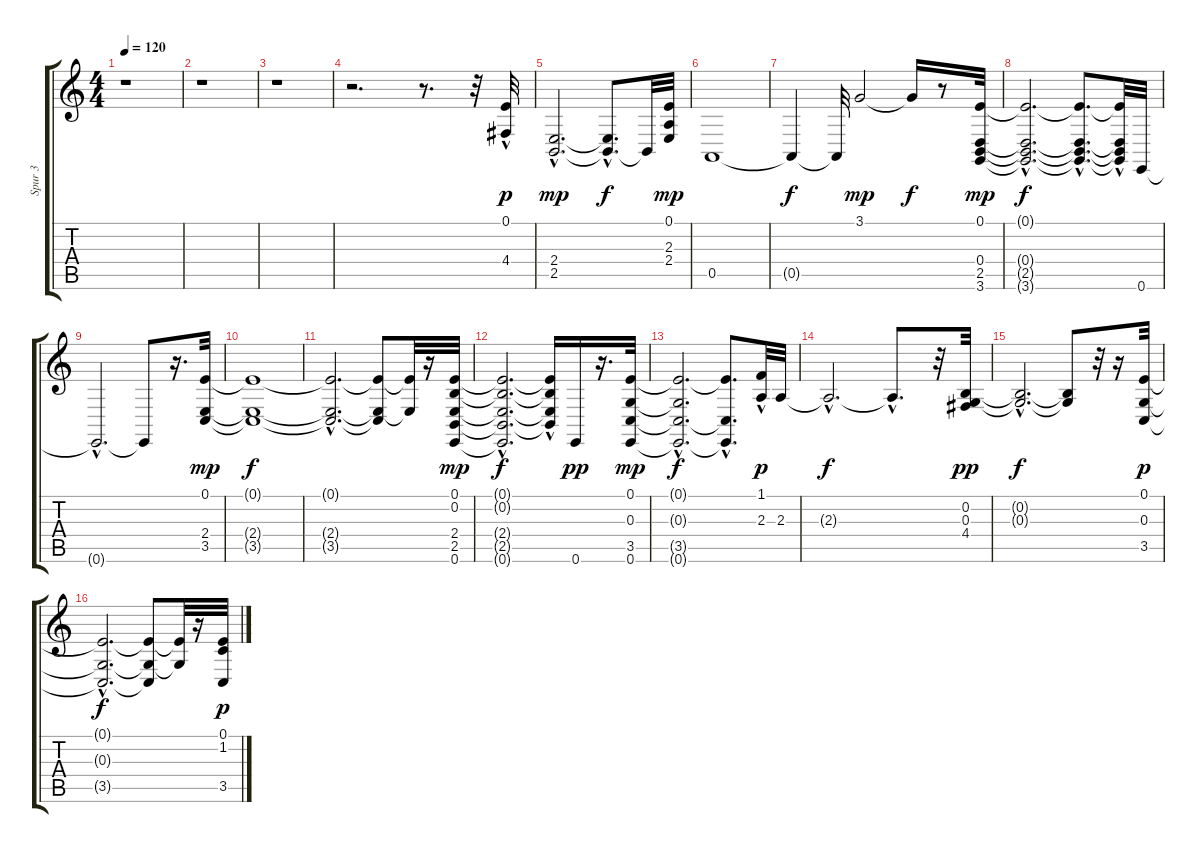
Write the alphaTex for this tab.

\track ("Spur 3" "Spur 3") {instrument acousticgrandpiano}
\staff {score tabs}
\tuning (E4 B3 G3 D3 A2 E2) {hide}
\ts (4 4)
\tempo 120
\clef g2
\ks c
r.1{dy p instrument acousticgrandpiano} |
r.1 |
r.1 |
r.2{d} r.8{d} r.32 (0.1{hac} 4.4{hac}).32{volume 8 balance 8 instrument stringensemble2} |
(2.4{hac} 2.5{hac}).2{d dy mp} (2.4{hac t} 2.5{hac t}).8{d dy f} 2.5{t}.32 (0.1 2.3 2.4).32{dy mp} |
0.5.1 |
0.5{t}.4{dy f} 0.5{t}.32 3.1.2{dy mp} 3.1{t}.16{dy f} r.8 (0.1 0.4 2.5 3.6).32{dy mp} |
(0.1{hac t} 0.4{hac t} 2.5{hac t} 3.6{hac t}).2{d dy f} (0.1{hac t} 0.4{hac t} 2.5{hac t} 3.6{hac t}).8{d} (0.1{hac t} 0.4{hac t} 2.5{t} 3.6{hac t}).32 0.6.32 |
0.6{hac t}.2{d} 0.6{t}.8 r.16{d} (0.1 2.4 3.5).32{dy mp} |
(0.1{t} 2.4{t} 3.5{t}).1{dy f} |
(0.1{hac t} 2.4{hac t} 3.5{hac t}).2{d} (0.1{t} 2.4{t} 3.5{t}).8 (0.1{t} 2.4{t}).32 r.16 (0.1 0.2 2.4 2.5 0.6).32{dy mp} |
(0.1{hac t} 0.2{hac t} 2.4{hac t} 2.5{hac t} 0.6{t}).2{d dy f} (0.1{hac t} 0.2{t} 2.4{t} 2.5{t}).16 0.6.16{dy pp} r.16{d} (0.1 0.3 3.5 0.6).32{dy mp} |
(0.1{hac t} 0.3{hac t} 3.5{hac t} 0.6{hac t}).2{d dy f} (0.1{t} 3.5{t} 0.6{hac t}).8{d} (1.1{hac} 2.3{hac}).32{dy p} 2.3.32 |
2.3{hac t}.2{d dy f} 2.3{hac t}.8{d} r.32 (0.2 0.3 4.4).32{dy pp} |
(0.2{hac t} 0.3{hac t}).2{d dy f} (0.2{t} 0.3{t}).8 r.32 r.16 (0.1 0.3 3.5).32{dy p} |
(0.1{hac t} 0.3{hac t} 3.5{hac t}).2{d dy f} (0.1{t} 0.3{t} 3.5{t}).8 (0.1{t} 0.3{t}).32 r.16 (0.1 1.2 3.5).32{dy p}
